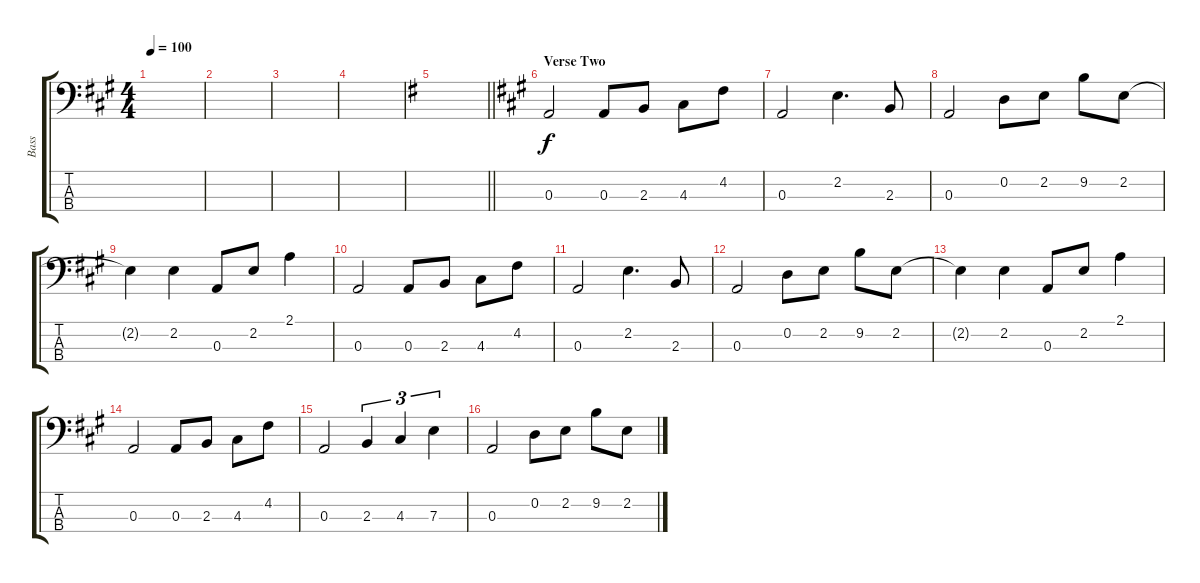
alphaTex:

\track ("Bass" "Bass") {instrument fretlessbass}
\staff {score tabs}
\tuning (G2 D2 A1 E1) {hide}
\ts (4 4)
\tempo 100
\clef f4
\ks a
|
|
|
|
\barLineRight lightlight
\ks g
|
\section ("" "Verse Two")
\ks a
0.3.2 0.3.8 2.3.8 4.3.8 4.2.8 |
0.3.2 2.2.4{d} 2.3.8 |
0.3.2 0.2.8 2.2.8 9.2.8 2.2.8 |
2.2{t}.4 2.2.4 0.3.8 2.2.8 2.1.4 |
0.3.2 0.3.8 2.3.8 4.3.8 4.2.8 |
0.3.2 2.2.4{d} 2.3.8 |
0.3.2 0.2.8 2.2.8 9.2.8 2.2.8 |
2.2{t}.4 2.2.4 0.3.8 2.2.8 2.1.4 |
0.3.2 0.3.8 2.3.8 4.3.8 4.2.8 |
0.3.2 2.3.4{tu (3 2)} 4.3.4{tu (3 2)} 7.3.4{tu (3 2)} |
0.3.2 0.2.8 2.2.8 9.2.8 2.2.8
